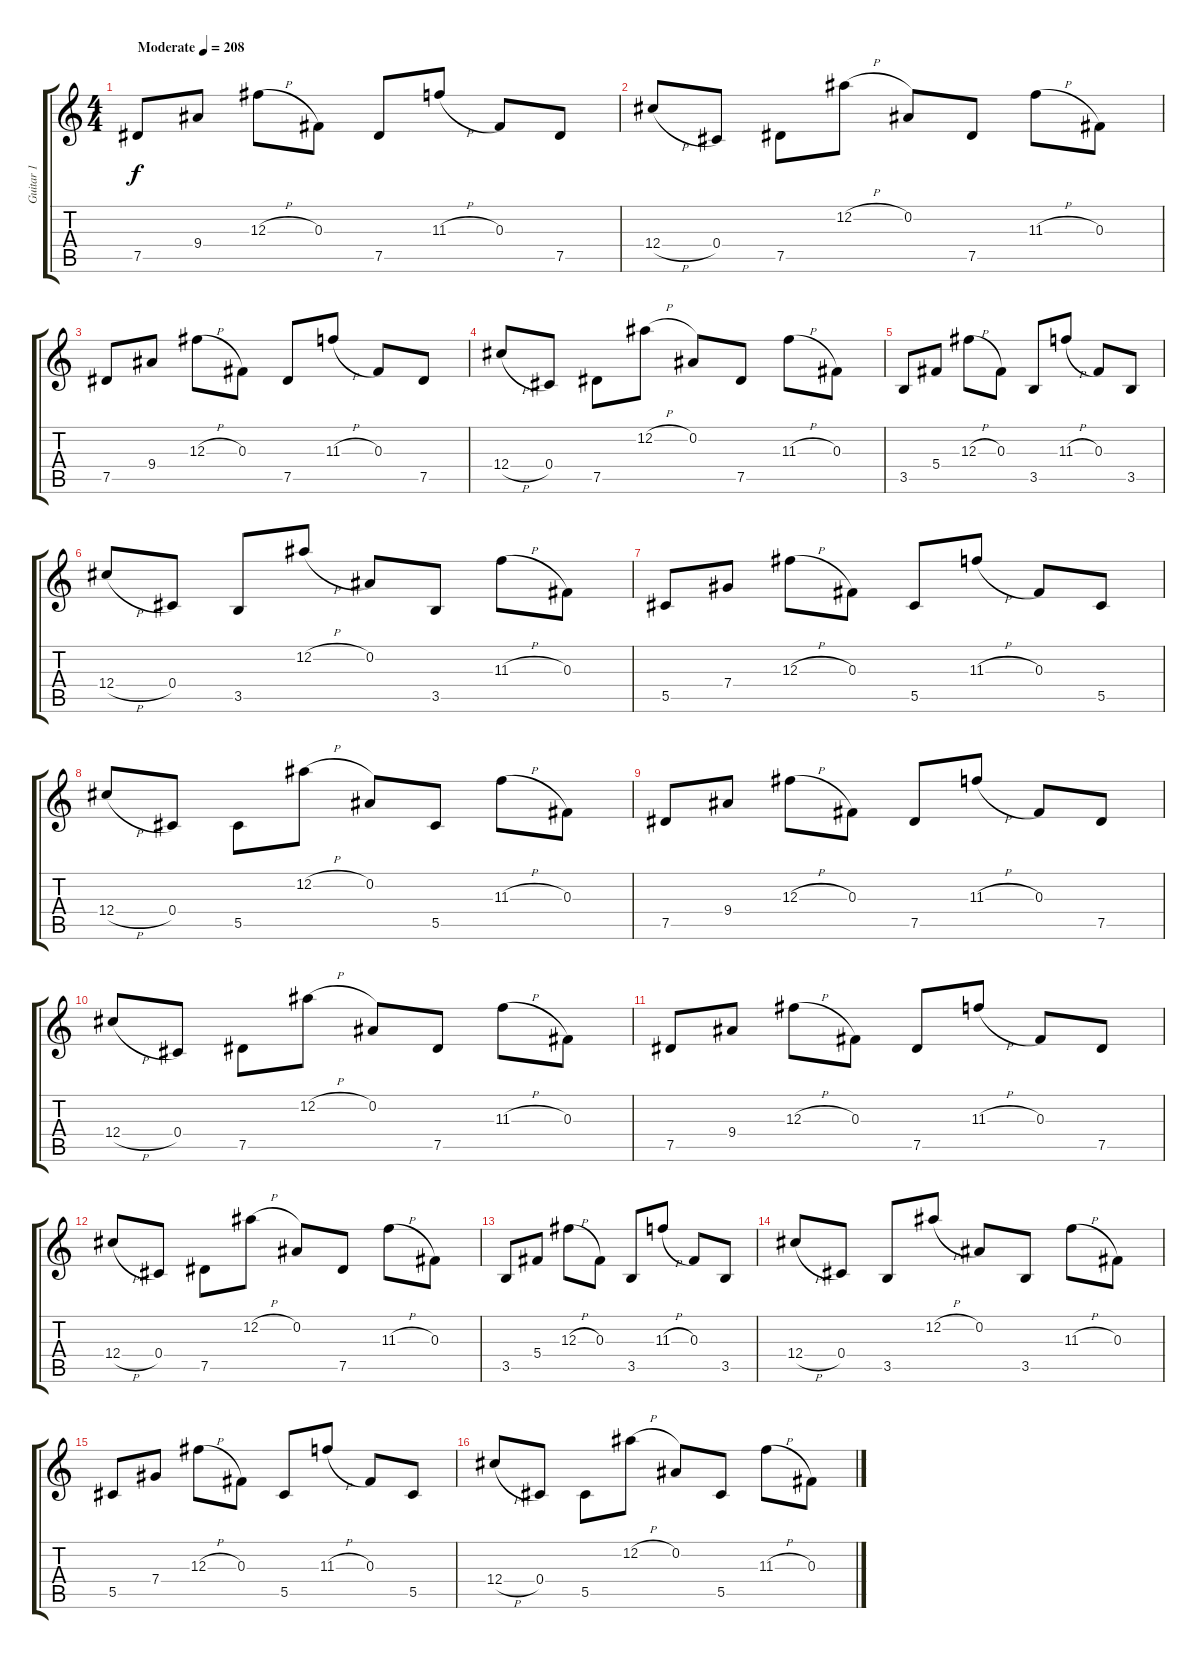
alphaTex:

\track ("Guitar 1" "Guitar 1") {instrument overdrivenguitar}
\staff {score tabs}
\tuning (Eb4 Bb3 Gb3 Db3 Ab2 Db2) {hide}
\ts (4 4)
\tempo (208 "Moderate")
\clef g2
\ks c
7.5.8{dy f instrument overdrivenguitar} 9.4.8 12.3{h}.8 0.3.8 7.5.8 11.3{h}.8 0.3.8 7.5.8 |
12.4{h}.8 0.4.8 7.5.8 12.2{h}.8 0.2.8 7.5.8 11.3{h}.8 0.3.8 |
7.5.8 9.4.8 12.3{h}.8 0.3.8 7.5.8 11.3{h}.8 0.3.8 7.5.8 |
12.4{h}.8 0.4.8 7.5.8 12.2{h}.8 0.2.8 7.5.8 11.3{h}.8 0.3.8 |
3.5.8 5.4.8 12.3{h}.8 0.3.8 3.5.8 11.3{h}.8 0.3.8 3.5.8 |
12.4{h}.8 0.4.8 3.5.8 12.2{h}.8 0.2.8 3.5.8 11.3{h}.8 0.3.8 |
5.5.8 7.4.8 12.3{h}.8 0.3.8 5.5.8 11.3{h}.8 0.3.8 5.5.8 |
12.4{h}.8 0.4.8 5.5.8 12.2{h}.8 0.2.8 5.5.8 11.3{h}.8 0.3.8 |
7.5.8 9.4.8 12.3{h}.8 0.3.8 7.5.8 11.3{h}.8 0.3.8 7.5.8 |
12.4{h}.8 0.4.8 7.5.8 12.2{h}.8 0.2.8 7.5.8 11.3{h}.8 0.3.8 |
7.5.8 9.4.8 12.3{h}.8 0.3.8 7.5.8 11.3{h}.8 0.3.8 7.5.8 |
12.4{h}.8 0.4.8 7.5.8 12.2{h}.8 0.2.8 7.5.8 11.3{h}.8 0.3.8 |
3.5.8 5.4.8 12.3{h}.8 0.3.8 3.5.8 11.3{h}.8 0.3.8 3.5.8 |
12.4{h}.8 0.4.8 3.5.8 12.2{h}.8 0.2.8 3.5.8 11.3{h}.8 0.3.8 |
5.5.8 7.4.8 12.3{h}.8 0.3.8 5.5.8 11.3{h}.8 0.3.8 5.5.8 |
12.4{h}.8 0.4.8 5.5.8 12.2{h}.8 0.2.8 5.5.8 11.3{h}.8 0.3.8
